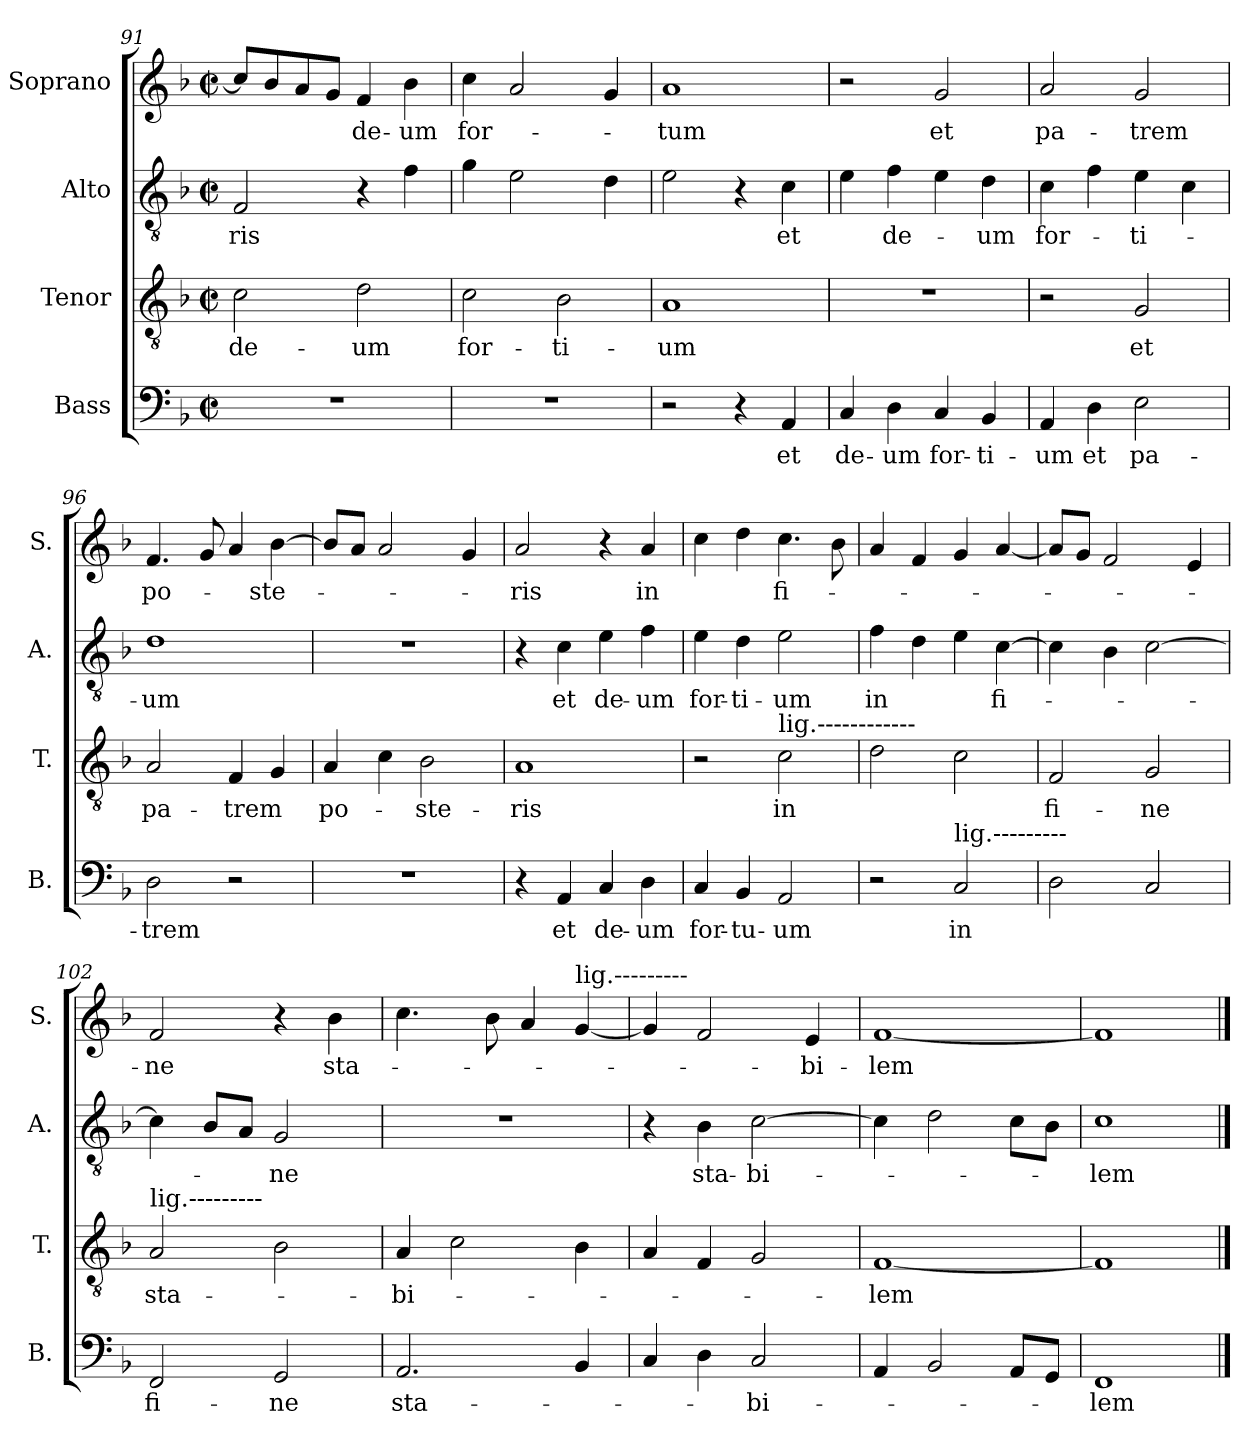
**kern	**text	**kern	**text	**kern	**text	**kern	**text
*part4	*part4	*part3	*part3	*part2	*part2	*part1	*part1
*staff4	*staff4	*staff3	*staff3	*staff2	*staff2	*staff1	*staff1
*I"Bass	*	*I"Tenor	*	*I"Alto	*	*I"Soprano	*
*I'B.	*	*I'T.	*	*I'A.	*	*I'S.	*
*clefF4	*	*clefGv2	*	*clefGv2	*	*clefG2	*
*k[b-]	*	*k[b-]	*	*k[b-]	*	*k[b-]	*
*M2/2	*	*M2/2	*	*M2/2	*	*M2/2	*
*met(c|)	*	*met(c|)	*	*met(c|)	*	*met(c|)	*
=91	=91	=91	=91	=91	=91	=91	=91
!	!	!	!LO:LY:b	!	!LO:LY:b	!	!
1r	.	2c\	de-	2F/	-ris	8cc/L]	.
.	.	.	.	.	.	8b-/	.
.	.	.	.	.	.	8a/	.
.	.	.	.	.	.	8g/J	.
!	!	!	!LO:LY:b	!	!	!	!LO:LY:b
.	.	2d\	-um	4r	.	4f/	de-
!	!	!	!	!	!	!	!LO:LY:b
.	.	.	.	4f\	.	4b-\	-um
=92	=92	=92	=92	=92	=92	=92	=92
!	!	!	!LO:LY:b	!	!	!	!LO:LY:b
1r	.	2c\	for-	4g\	.	4cc\	for-
.	.	.	.	2e\	.	2a/	.
!	!	!	!LO:LY:b	!	!	!	!
.	.	2B-\	-ti-	.	.	.	.
.	.	.	.	4d\	.	4g/	.
=93	=93	=93	=93	=93	=93	=93	=93
!	!	!	!LO:LY:b	!	!	!	!LO:LY:b
2r	.	1A	-um	2e\	.	1a	-tum
4r	.	.	.	4r	.	.	.
!	!LO:LY:b	!	!	!	!LO:LY:b	!	!
4AA/	et	.	.	4c\	-et	.	.
=94	=94	=94	=94	=94	=94	=94	=94
!	!LO:LY:b	!	!	!	!	!	!
4C/	de-	1r	.	4e\	.	2r	.
!	!LO:LY:b	!	!	!	!LO:LY:b	!	!
4D\	-um	.	.	4f\	de-	.	.
!	!LO:LY:b	!	!	!	!	!	!LO:LY:b
4C/	for-	.	.	4e\	.	2g/	et
!	!LO:LY:b	!	!	!	!LO:LY:b	!	!
4BB-/	-ti-	.	.	4d\	-um	.	.
=95	=95	=95	=95	=95	=95	=95	=95
!	!LO:LY:b	!	!	!	!LO:LY:b	!	!LO:LY:b
4AA/	-um	2r	.	4c\	for-	2a/	pa-
!	!LO:LY:b	!	!	!	!	!	!
4D\	et	.	.	4f\	.	.	.
!	!LO:LY:b	!	!LO:LY:b	!	!LO:LY:b	!	!LO:LY:b
2E\	pa-	2G/	et	4e\	-ti-	2g/	-trem
.	.	.	.	4c\	.	.	.
=96	=96	=96	=96	=96	=96	=96	=96
!	!LO:LY:b	!	!LO:LY:b	!	!LO:LY:b	!	!LO:LY:b
2D\	-trem	2A/	pa-	1d	-um	4.f/	po-
.	.	.	.	.	.	8g/	.
!	!	!	!LO:LY:b	!	!	!	!
2r	.	4F/	-trem	.	.	4a/	.
!	!	!	!	!	!	!	!LO:LY:b
.	.	4G/	.	.	.	[4b-\	-ste-
=97	=97	=97	=97	=97	=97	=97	=97
!	!	!	!LO:LY:b	!	!	!	!
1r	.	4A/	po-	1r	.	8b-/L]	.
.	.	.	.	.	.	8a/J	.
.	.	4c\	.	.	.	2a/	.
!	!	!	!LO:LY:b	!	!	!	!
.	.	2B-\	-ste-	.	.	.	.
.	.	.	.	.	.	4g/	.
=98	=98	=98	=98	=98	=98	=98	=98
!	!	!	!LO:LY:b	!	!	!	!LO:LY:b
4r	.	1A	-ris	4r	.	2a/	-ris
!	!LO:LY:b	!	!	!	!LO:LY:b	!	!
4AA/	et	.	.	4c\	et	.	.
!	!LO:LY:b	!	!	!	!LO:LY:b	!	!
4C/	de-	.	.	4e\	de-	4r	.
!	!LO:LY:b	!	!	!	!LO:LY:b	!	!LO:LY:b
4D\	-um	.	.	4f\	-um	4a/	-in
=99	=99	=99	=99	=99	=99	=99	=99
!	!LO:LY:b	!	!	!	!LO:LY:b	!	!
4C/	for-	2r	.	4e\	for-	4cc\	.
!	!LO:LY:b	!	!	!	!LO:LY:b	!	!
4BB-/	-tu-	.	.	4d\	-ti-	4dd\	.
!	!	!LO:TX:a:t=lig.------------	!	!	!	!	!
!	!LO:LY:b	!	!LO:LY:b	!	!LO:LY:b	!	!LO:LY:b
2AA/	-um	2c\	-in	2e\	-um	4.cc\	fi-
.	.	.	.	.	.	8b-\	.
=100	=100	=100	=100	=100	=100	=100	=100
!	!	!	!	!	!LO:LY:b	!	!
2r	.	2d\	.	4f\	-in	4a/	.
.	.	.	.	4d\	.	4f/	.
!LO:TX:a:t=lig.---------	!	!	!	!	!	!	!
!	!LO:LY:b	!	!	!	!	!	!
2C/	-in	2c\	.	4e\	.	4g/	.
!	!	!	!	!	!LO:LY:b	!	!
.	.	.	.	[4c\	fi-	[4a/	.
=101	=101	=101	=101	=101	=101	=101	=101
!	!	!	!LO:LY:b	!	!	!	!
2D\	.	2F/	fi-	4c\]	.	8a/L]	.
.	.	.	.	.	.	8g/J	.
.	.	.	.	4B-\	.	2f/	.
!	!	!	!LO:LY:b	!	!	!	!
2C/	.	2G/	-ne	[2c\	.	.	.
.	.	.	.	.	.	4e/	.
=102	=102	=102	=102	=102	=102	=102	=102
!	!	!LO:TX:a:t=lig.---------	!	!	!	!	!
!	!LO:LY:b	!	!LO:LY:b	!	!	!	!LO:LY:b
2FF/	fi-	2A/	sta-	4c\]	.	2f/	-ne
.	.	.	.	8B-/L	.	.	.
.	.	.	.	8A/J	.	.	.
!	!LO:LY:b	!	!	!	!LO:LY:b	!	!
2GG/	-ne	2B-\	.	2G/	-ne	4r	.
!	!	!	!	!	!	!	!LO:LY:b
.	.	.	.	.	.	4b-\	sta-
=103	=103	=103	=103	=103	=103	=103	=103
!	!LO:LY:b	!	!LO:LY:b	!	!	!	!
2.AA/	sta-	4A/	-bi-	1r	.	4.cc\	.
.	.	2c\	.	.	.	.	.
.	.	.	.	.	.	8b-\	.
.	.	.	.	.	.	4a/	.
!	!	!	!	!	!	!LO:TX:a:t=lig.---------	!
4BB-/	.	4B-\	.	.	.	[4g/	.
=104	=104	=104	=104	=104	=104	=104	=104
4C/	.	4A/	.	4r	.	4g/]	.
!	!	!	!	!	!LO:LY:b	!	!
4D\	.	4F/	.	4B-\	sta-	2f/	.
!	!LO:LY:b	!	!	!	!LO:LY:b	!	!
2C/	-bi-	2G/	.	[2c\	-bi-	.	.
!	!	!	!	!	!	!	!LO:LY:b
.	.	.	.	.	.	4e/	-bi-
=105	=105	=105	=105	=105	=105	=105	=105
!	!	!	!LO:LY:b	!	!	!	!LO:LY:b
4AA/	.	[1F	-lem	4c\]	.	[1f	-lem
2BB-/	.	.	.	2d\	.	.	.
8AA/L	.	.	.	8c\L	.	.	.
8GG/J	.	.	.	8B-\J	.	.	.
=106	=106	=106	=106	=106	=106	=106	=106
!	!LO:LY:b	!	!	!	!LO:LY:b	!	!
1FF	-lem	1F]	.	1c	-lem	1f]	.
==	==	==	==	==	==	==	==
*-	*-	*-	*-	*-	*-	*-	*-
